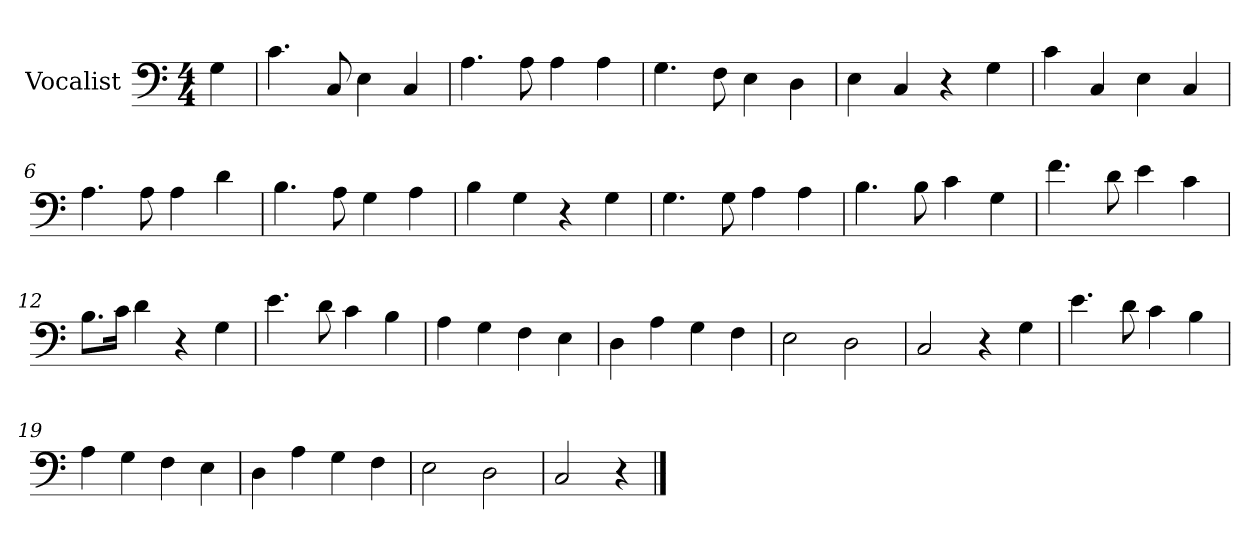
**kern
*part1
*staff1
*I"Vocalist
*k[]
*C:
*M4/4
=
4G
=1
4.c
8C
4E
4C
=2
4.A
8A
4A
4A
=3
4.G
8F
4E
4D
=4
4E
4C
4r
4G
=5
4c
4C
4E
4C
=6
4.A
8A
4A
4d
=7
4.B
8A
4G
4A
=8
4B
4G
4r
4G
=9
4.G
8G
4A
4A
=10
4.B
8B
4c
4G
=11
4.f
8d
4e
4c
=12
8.BL
16cJk
4d
4r
4G
=13
4.e
8d
4c
4B
=14
4A
4G
4F
4E
=15
4D
4A
4G
4F
=16
2E
2D
=17
2C
4r
4G
=18
4.e
8d
4c
4B
=19
4A
4G
4F
4E
=20
4D
4A
4G
4F
=21
2E
2D
=22
2C
4r
==
*-
